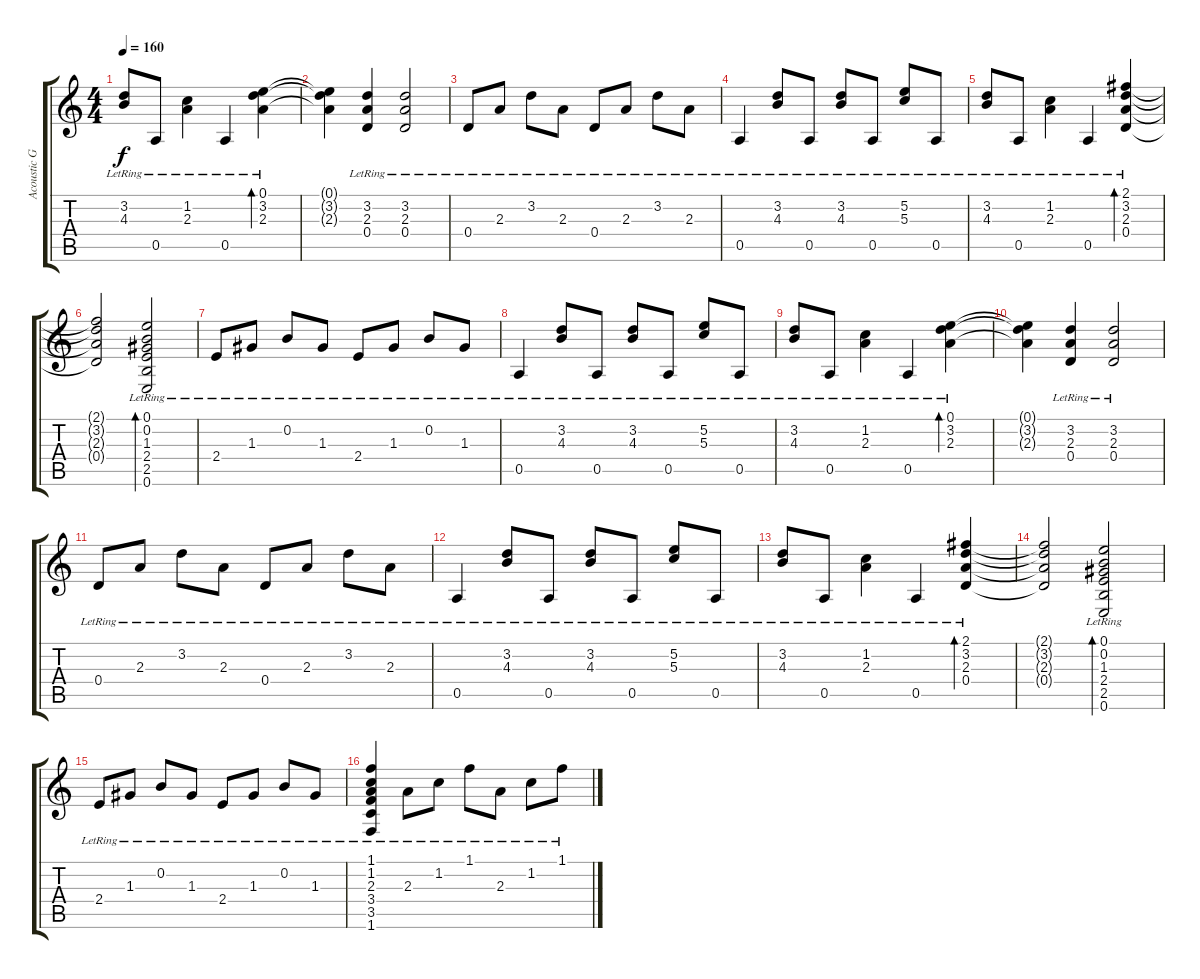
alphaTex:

\track ("Acoustic Guitar" "Acoustic G") {instrument acousticguitarsteel}
\staff {score tabs}
\tuning (E4 B3 G3 D3 A2 E2) {hide}
\ts (4 4)
\tempo 160
\clef g2
\ks c
(3.2{lr} 4.3{lr}).8{dy f} 0.5{lr}.8 (1.2{lr} 2.3{lr}).4 0.5{lr}.4 (0.1{lr} 3.2{lr} 2.3{lr}).4{bd 240} |
(0.1{t} 3.2{t} 2.3{t}).4 (3.2{lr} 2.3{lr} 0.4{lr}).4 (3.2{lr} 2.3{lr} 0.4{lr}).2 |
0.4{lr}.8 2.3{lr}.8 3.2{lr}.8 2.3{lr}.8 0.4{lr}.8 2.3{lr}.8 3.2{lr}.8 2.3{lr}.8 |
0.5{lr}.4 (3.2{lr} 4.3{lr}).8 0.5{lr}.8 (3.2{lr} 4.3{lr}).8 0.5{lr}.8 (5.2{lr} 5.3{lr}).8 0.5{lr}.8 |
(3.2{lr} 4.3{lr}).8 0.5{lr}.8 (1.2{lr} 2.3{lr}).4 0.5{lr}.4 (2.1{lr} 3.2{lr} 2.3{lr} 0.4{lr}).4{bd 240} |
(2.1{t} 3.2{t} 2.3{t} 0.4{t}).2 (0.1{lr} 0.2{lr} 1.3{lr} 2.4{lr} 2.5{lr} 0.6{lr}).2{bd 240} |
2.4{lr}.8 1.3{lr}.8 0.2{lr}.8 1.3{lr}.8 2.4{lr}.8 1.3{lr}.8 0.2{lr}.8 1.3{lr}.8 |
0.5{lr}.4 (3.2{lr} 4.3{lr}).8 0.5{lr}.8 (3.2{lr} 4.3{lr}).8 0.5{lr}.8 (5.2{lr} 5.3{lr}).8 0.5{lr}.8 |
(3.2{lr} 4.3{lr}).8 0.5{lr}.8 (1.2{lr} 2.3{lr}).4 0.5{lr}.4 (0.1{lr} 3.2{lr} 2.3{lr}).4{bd 240} |
(0.1{t} 3.2{t} 2.3{t}).4 (3.2{lr} 2.3{lr} 0.4{lr}).4 (3.2{lr} 2.3{lr} 0.4{lr}).2 |
0.4{lr}.8 2.3{lr}.8 3.2{lr}.8 2.3{lr}.8 0.4{lr}.8 2.3{lr}.8 3.2{lr}.8 2.3{lr}.8 |
0.5{lr}.4 (3.2{lr} 4.3{lr}).8 0.5{lr}.8 (3.2{lr} 4.3{lr}).8 0.5{lr}.8 (5.2{lr} 5.3{lr}).8 0.5{lr}.8 |
(3.2{lr} 4.3{lr}).8 0.5{lr}.8 (1.2{lr} 2.3{lr}).4 0.5{lr}.4 (2.1{lr} 3.2{lr} 2.3{lr} 0.4{lr}).4{bd 240} |
(2.1{t} 3.2{t} 2.3{t} 0.4{t}).2 (0.1{lr} 0.2{lr} 1.3{lr} 2.4{lr} 2.5{lr} 0.6{lr}).2{bd 240} |
2.4{lr}.8 1.3{lr}.8 0.2{lr}.8 1.3{lr}.8 2.4{lr}.8 1.3{lr}.8 0.2{lr}.8 1.3{lr}.8 |
(1.1{lr} 1.2{lr} 2.3{lr} 3.4{lr} 3.5{lr} 1.6{lr}).4 2.3{lr}.8 1.2{lr}.8 1.1{lr}.8 2.3{lr}.8 1.2{lr}.8 1.1{lr}.8
